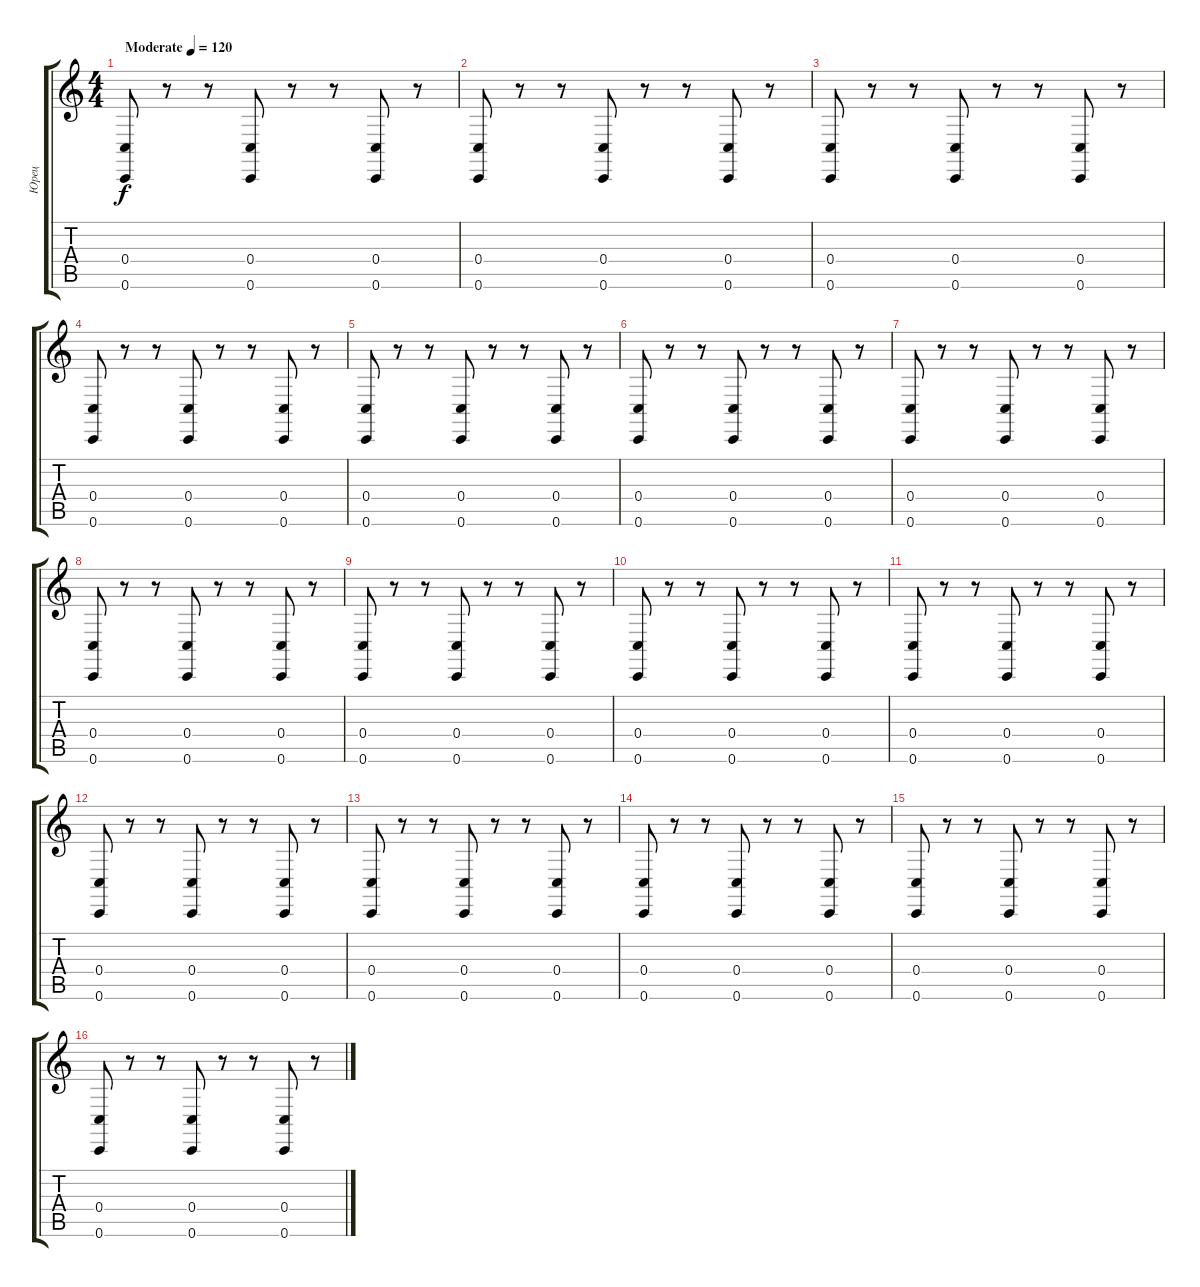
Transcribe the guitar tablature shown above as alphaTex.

\track ("Юрец" "Юрец") {instrument stringensemble1}
\staff {score tabs}
\tuning (D4 A3 F3 C3 G2 C2) {hide}
\ts (4 4)
\tempo (120 "Moderate")
\clef g2
\ks c
(0.4 0.6).8{dy f instrument stringensemble1} r.8 r.8 (0.4 0.6).8 r.8 r.8 (0.4 0.6).8 r.8 |
(0.4 0.6).8 r.8 r.8 (0.4 0.6).8 r.8 r.8 (0.4 0.6).8 r.8 |
(0.4 0.6).8 r.8 r.8 (0.4 0.6).8 r.8 r.8 (0.4 0.6).8 r.8 |
(0.4 0.6).8 r.8 r.8 (0.4 0.6).8 r.8 r.8 (0.4 0.6).8 r.8 |
(0.4 0.6).8 r.8 r.8 (0.4 0.6).8 r.8 r.8 (0.4 0.6).8 r.8 |
(0.4 0.6).8 r.8 r.8 (0.4 0.6).8 r.8 r.8 (0.4 0.6).8 r.8 |
(0.4 0.6).8 r.8 r.8 (0.4 0.6).8 r.8 r.8 (0.4 0.6).8 r.8 |
(0.4 0.6).8 r.8 r.8 (0.4 0.6).8 r.8 r.8 (0.4 0.6).8 r.8 |
(0.4 0.6).8 r.8 r.8 (0.4 0.6).8 r.8 r.8 (0.4 0.6).8 r.8 |
(0.4 0.6).8 r.8 r.8 (0.4 0.6).8 r.8 r.8 (0.4 0.6).8 r.8 |
(0.4 0.6).8 r.8 r.8 (0.4 0.6).8 r.8 r.8 (0.4 0.6).8 r.8 |
(0.4 0.6).8 r.8 r.8 (0.4 0.6).8 r.8 r.8 (0.4 0.6).8 r.8 |
(0.4 0.6).8 r.8 r.8 (0.4 0.6).8 r.8 r.8 (0.4 0.6).8 r.8 |
(0.4 0.6).8 r.8 r.8 (0.4 0.6).8 r.8 r.8 (0.4 0.6).8 r.8 |
(0.4 0.6).8 r.8 r.8 (0.4 0.6).8 r.8 r.8 (0.4 0.6).8 r.8 |
(0.4 0.6).8 r.8 r.8 (0.4 0.6).8 r.8 r.8 (0.4 0.6).8 r.8
